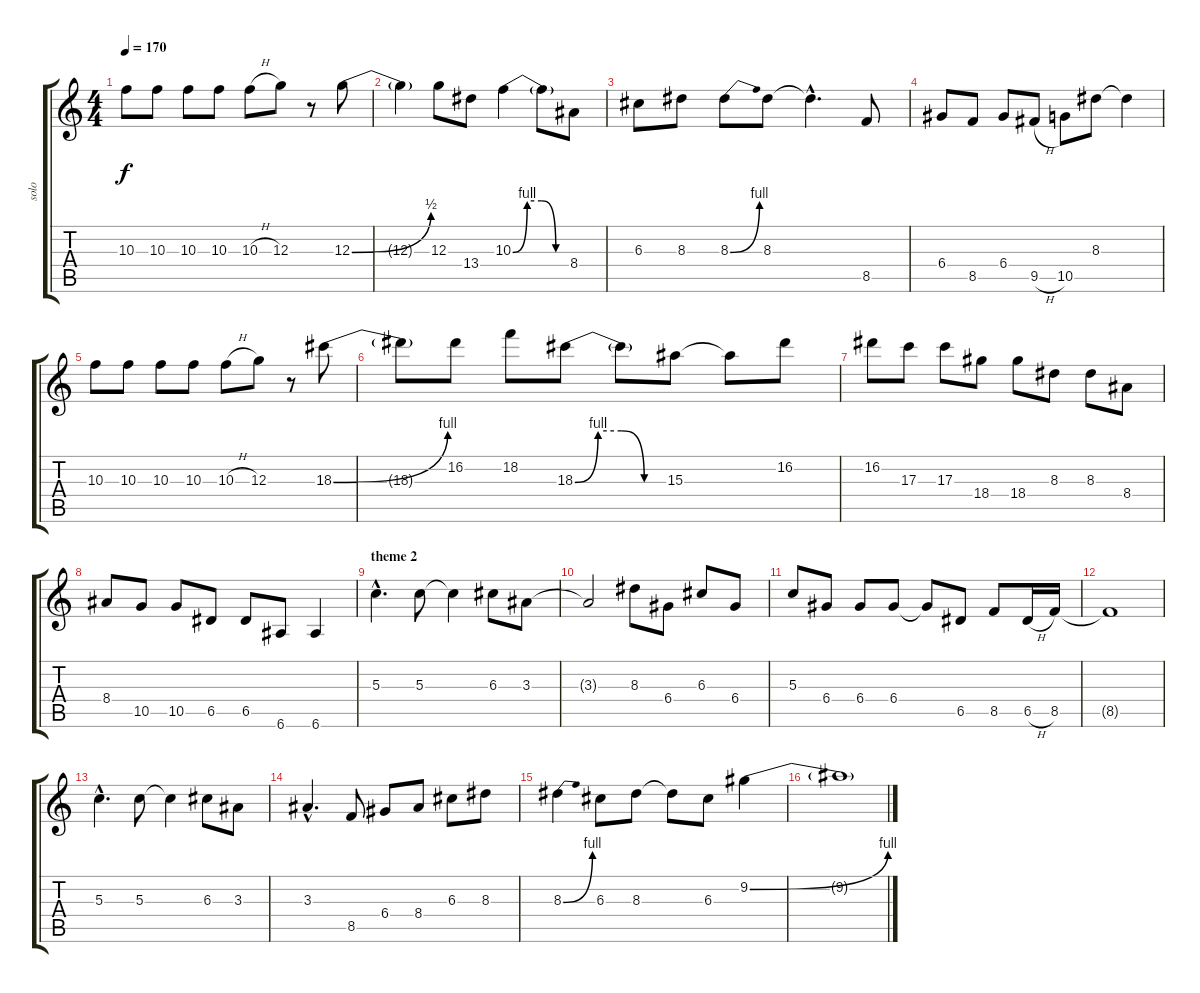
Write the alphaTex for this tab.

\track ("solo" "solo") {instrument distortionguitar}
\staff {score tabs}
\tuning (E4 B3 G3 D3 A2 E2) {hide}
\ts (4 4)
\tempo 170
\clef g2
\ks c
10.3.8{dy f} 10.3.8 10.3.8 10.3.8 10.3{h}.8 12.3.8 r.8 12.3{be (bend 0 0 60 2)}.8 |
12.3{t}.4 12.3.8 13.4.8 10.3{be (custom 0 0 15 4 30 4 45 0 60 0)}.4 10.3{t}.8 8.4.8 |
6.3.8 8.3.8 8.3{be (bend 0 0 60 4)}.8 8.3.8 8.3{hac t}.4{d} 8.5.8 |
6.4.8 8.5.8 6.4.8 9.5{h}.8 10.5.8 8.3.8 8.3{t}.4 |
10.3.8 10.3.8 10.3.8 10.3.8 10.3{h}.8 12.3.8 r.8 18.3{be (bend 0 0 60 4)}.8 |
18.3{t}.8 16.2.8 18.2.8 18.3{be (custom 0 0 15 4 30 4 45 0 60 0)}.8 18.3{t}.8 15.3.8 15.3{t}.8 16.2.8 |
16.2.8 17.3.8 17.3.8 18.4.8 18.4.8 8.3.8 8.3.8 8.4.8 |
8.4.8 10.5.8 10.5.8 6.5.8 6.5.8 6.6.8 6.6.4 |
\section ("" "theme 2")
5.3{hac}.4{d} 5.3.8 5.3{t}.4 6.3.8 3.3.8 |
3.3{t}.2 8.3.8 6.4.8 6.3.8 6.4.8 |
5.3.8 6.4.8 6.4.8 6.4.8 6.4{t}.8 6.5.8 8.5.8 6.5{h}.16 8.5.16 |
8.5{t}.1 |
5.3{hac}.4{d} 5.3.8 5.3{t}.4 6.3.8 3.3.8 |
3.3{hac}.4{d} 8.5.8 6.4.8 8.4.8 6.3.8 8.3.8 |
8.3{be (bend 0 0 60 4)}.4 6.3.8 8.3.8 8.3{t}.8 6.3.8 9.2{be (bend 0 0 60 4)}.4 |
9.2{t}.1
